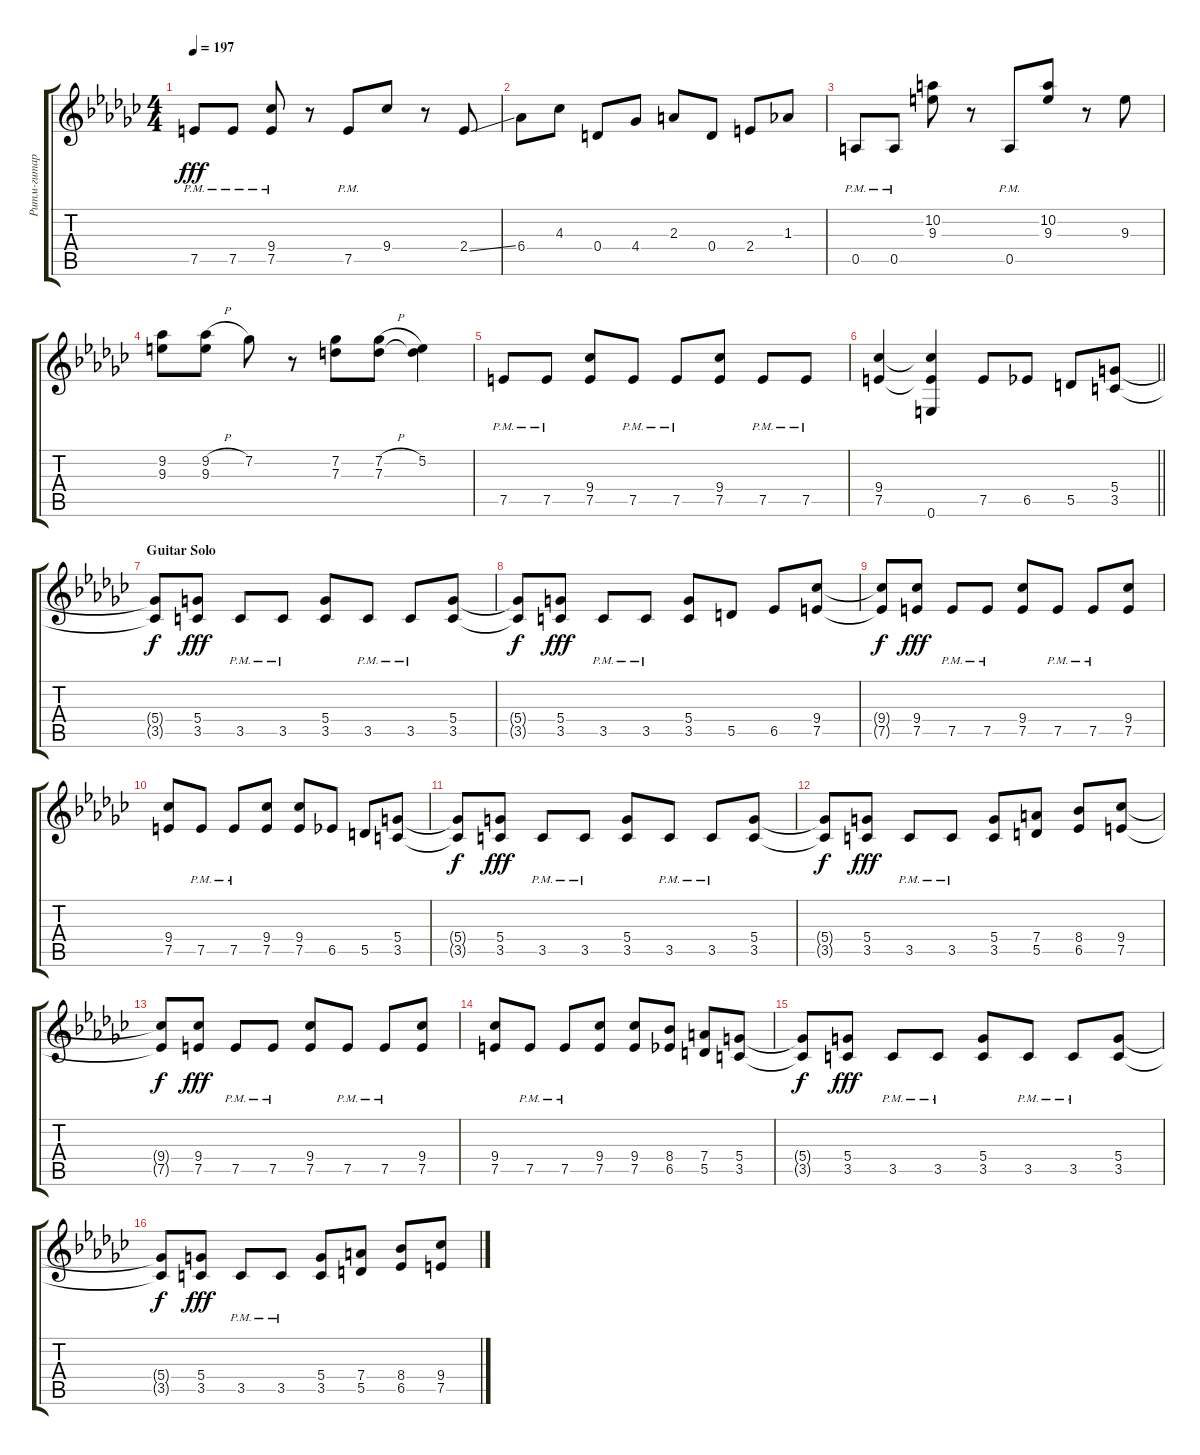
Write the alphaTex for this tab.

\track ("Ритм-гитара" "Ритм-гитар") {instrument distortionguitar}
\staff {score tabs}
\tuning (E4 B3 G3 D3 A2 E2) {hide}
\ts (4 4)
\tempo 197
\clef g2
\ks gb
7.5{pm}.8{dy fff} 7.5{pm}.8 (9.4{pm} 7.5{pm}).8 r.8 7.5{pm}.8 9.4.8 r.8 2.4{ss}.8 |
6.4.8 4.3.8 0.4.8 4.4.8 2.3.8 0.4.8 2.4.8 1.3.8 |
0.5{pm}.8{instrument overdrivenguitar} 0.5{pm}.8 (10.2 9.3).8 r.8 0.5{pm}.8 (10.2 9.3).8 r.8 9.3.8 |
(9.2 9.3).8 (9.2{h} 9.3).8 7.2.8 r.8 (7.2 7.3).8 (7.2{h} 7.3).8 (5.2 7.3{t}).4 |
7.5{pm}.8{instrument distortionguitar} 7.5{pm}.8 (9.4 7.5).8 7.5{pm}.8 7.5{pm}.8 (9.4 7.5).8 7.5{pm}.8 7.5{pm}.8 |
\barLineRight lightlight
(9.4 7.5).4 (9.4{t} 7.5{t} 0.6).4 7.5.8 6.5.8 5.5.8 (5.4 3.5).8 |
\section ("" "Guitar Solo")
(5.4{t} 3.5{t}).8{dy f} (5.4 3.5).8{dy fff} 3.5{pm}.8 3.5{pm}.8 (5.4 3.5).8 3.5{pm}.8 3.5{pm}.8 (5.4 3.5).8 |
(5.4{t} 3.5{t}).8{dy f} (5.4 3.5).8{dy fff} 3.5{pm}.8 3.5{pm}.8 (5.4 3.5).8 5.5.8 6.5.8 (9.4 7.5).8 |
(9.4{t} 7.5{t}).8{dy f} (9.4 7.5).8{dy fff} 7.5{pm}.8 7.5{pm}.8 (9.4 7.5).8 7.5{pm}.8 7.5{pm}.8 (9.4 7.5).8 |
(9.4 7.5).8 7.5{pm}.8 7.5{pm}.8 (9.4 7.5).8 (9.4 7.5).8 6.5.8 5.5.8 (5.4 3.5).8 |
(5.4{t} 3.5{t}).8{dy f} (5.4 3.5).8{dy fff} 3.5{pm}.8 3.5{pm}.8 (5.4 3.5).8 3.5{pm}.8 3.5{pm}.8 (5.4 3.5).8 |
(5.4{t} 3.5{t}).8{dy f} (5.4 3.5).8{dy fff} 3.5{pm}.8 3.5{pm}.8 (5.4 3.5).8 (7.4 5.5).8 (8.4 6.5).8 (9.4 7.5).8 |
(9.4{t} 7.5{t}).8{dy f} (9.4 7.5).8{dy fff} 7.5{pm}.8 7.5{pm}.8 (9.4 7.5).8 7.5{pm}.8 7.5{pm}.8 (9.4 7.5).8 |
(9.4 7.5).8 7.5{pm}.8 7.5{pm}.8 (9.4 7.5).8 (9.4 7.5).8 (8.4 6.5).8 (7.4 5.5).8 (5.4 3.5).8 |
(5.4{t} 3.5{t}).8{dy f} (5.4 3.5).8{dy fff} 3.5{pm}.8 3.5{pm}.8 (5.4 3.5).8 3.5{pm}.8 3.5{pm}.8 (5.4 3.5).8 |
(5.4{t} 3.5{t}).8{dy f} (5.4 3.5).8{dy fff} 3.5{pm}.8 3.5{pm}.8 (5.4 3.5).8 (7.4 5.5).8 (8.4 6.5).8 (9.4 7.5).8
